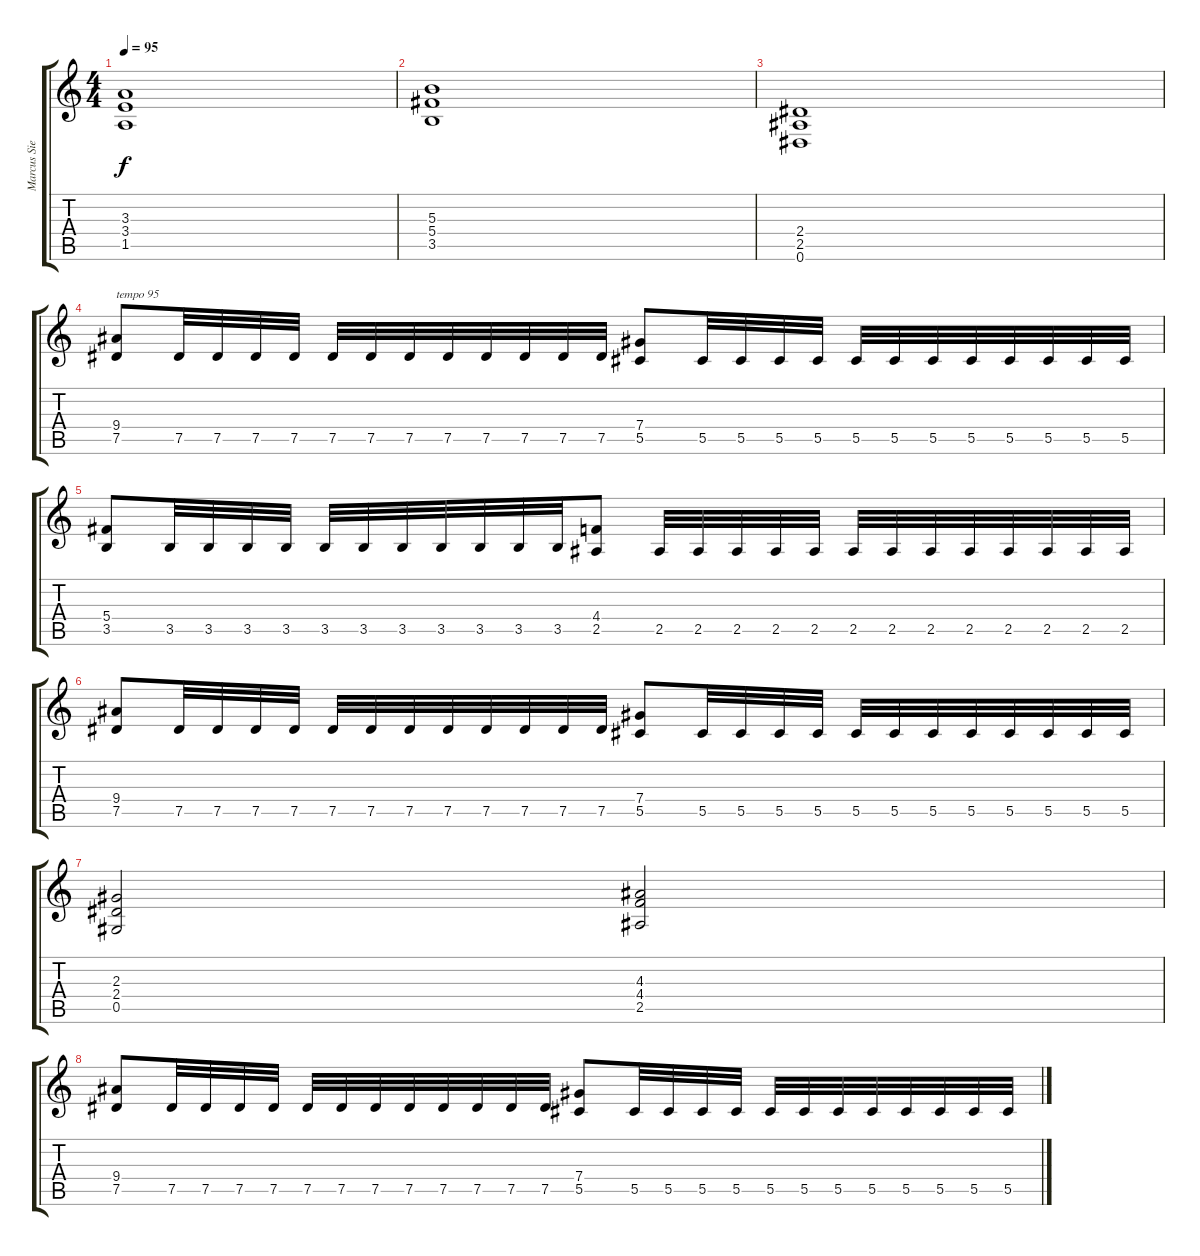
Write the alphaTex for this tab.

\track ("Marcus Siepen" "Marcus Sie") {instrument distortionguitar}
\staff {score tabs}
\tuning (Eb4 Bb3 Gb3 Db3 Ab2 Eb2) {hide}
\ts (4 4)
\tempo 95
\clef g2
\ks c
(3.3 3.4 1.5).1{dy f} |
(5.3 5.4 3.5).1 |
(2.4 2.5 0.6).1 |
(9.4 7.5).8{txt "tempo 95"} 7.5.32 7.5.32 7.5.32 7.5.32 7.5.32 7.5.32 7.5.32 7.5.32 7.5.32 7.5.32 7.5.32 7.5.32 (7.4 5.5).8 5.5.32 5.5.32 5.5.32 5.5.32 5.5.32 5.5.32 5.5.32 5.5.32 5.5.32 5.5.32 5.5.32 5.5.32 |
(5.4 3.5).8 3.5.32 3.5.32 3.5.32 3.5.32 3.5.32 3.5.32 3.5.32 3.5.32 3.5.32 3.5.32 3.5.32 (4.4 2.5).8 2.5.32 2.5.32 2.5.32 2.5.32 2.5.32 2.5.32 2.5.32 2.5.32 2.5.32 2.5.32 2.5.32 2.5.32 2.5.32 |
(9.4 7.5).8 7.5.32 7.5.32 7.5.32 7.5.32 7.5.32 7.5.32 7.5.32 7.5.32 7.5.32 7.5.32 7.5.32 7.5.32 (7.4 5.5).8 5.5.32 5.5.32 5.5.32 5.5.32 5.5.32 5.5.32 5.5.32 5.5.32 5.5.32 5.5.32 5.5.32 5.5.32 |
(2.3 2.4 0.5).2 (4.3 4.4 2.5).2 |
(9.4 7.5).8 7.5.32 7.5.32 7.5.32 7.5.32 7.5.32 7.5.32 7.5.32 7.5.32 7.5.32 7.5.32 7.5.32 7.5.32 (7.4 5.5).8 5.5.32 5.5.32 5.5.32 5.5.32 5.5.32 5.5.32 5.5.32 5.5.32 5.5.32 5.5.32 5.5.32 5.5.32
